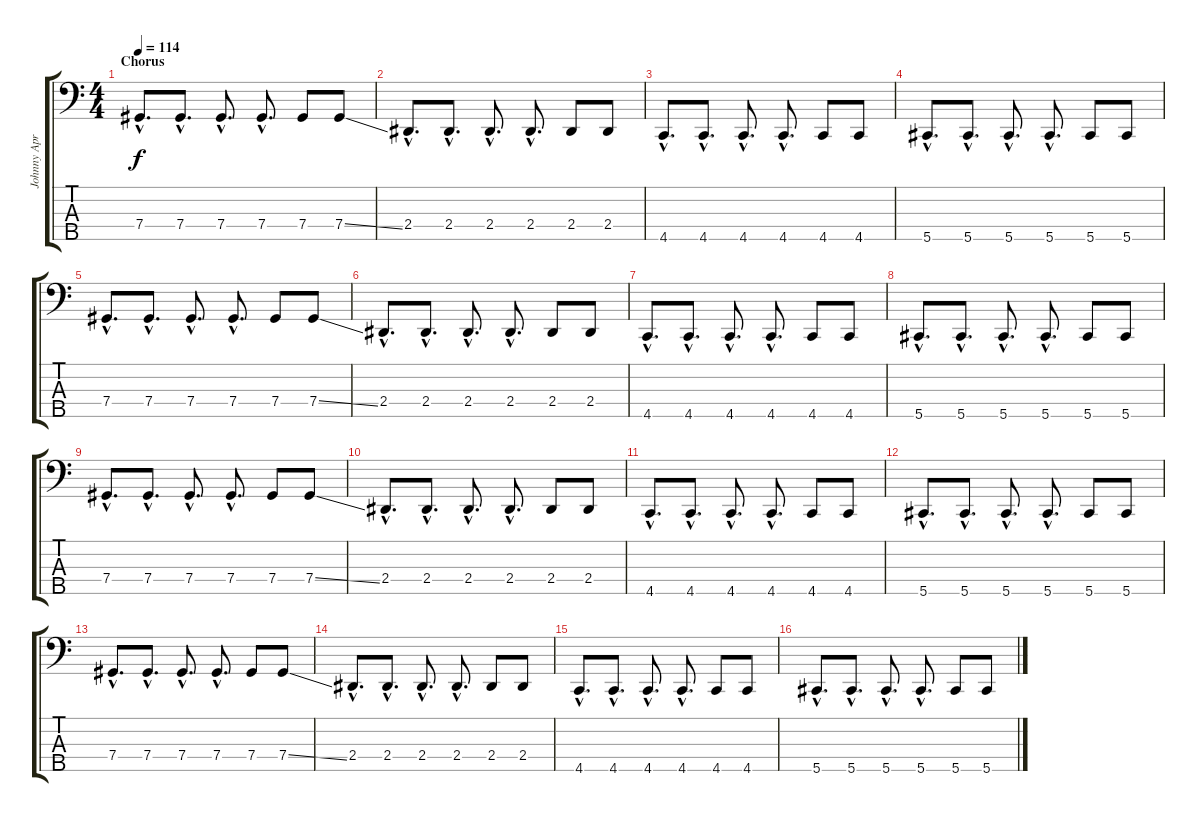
\track ("Johnny April - Bass" "Johnny Apr") {instrument electricbassfinger}
\staff {score tabs}
\tuning (Gb2 Db2 Ab1 Db1 Ab0) {hide}
\ts (4 4)
\section ("" "Chorus")
\tempo 114
\clef f4
\ks c
7.4{hac}.8{d dy f} 7.4{hac}.8{d} 7.4{hac}.8{d} 7.4{hac}.8{d} 7.4.8 7.4{ss}.8 |
2.4{hac}.8{d} 2.4{hac}.8{d} 2.4{hac}.8{d} 2.4{hac}.8{d} 2.4.8 2.4.8 |
4.5{hac}.8{d} 4.5{hac}.8{d} 4.5{hac}.8{d} 4.5{hac}.8{d} 4.5.8 4.5.8 |
5.5{hac}.8{d} 5.5{hac}.8{d} 5.5{hac}.8{d} 5.5{hac}.8{d} 5.5.8 5.5.8 |
7.4{hac}.8{d} 7.4{hac}.8{d} 7.4{hac}.8{d} 7.4{hac}.8{d} 7.4.8 7.4{ss}.8 |
2.4{hac}.8{d} 2.4{hac}.8{d} 2.4{hac}.8{d} 2.4{hac}.8{d} 2.4.8 2.4.8 |
4.5{hac}.8{d} 4.5{hac}.8{d} 4.5{hac}.8{d} 4.5{hac}.8{d} 4.5.8 4.5.8 |
5.5{hac}.8{d} 5.5{hac}.8{d} 5.5{hac}.8{d} 5.5{hac}.8{d} 5.5.8 5.5.8 |
7.4{hac}.8{d} 7.4{hac}.8{d} 7.4{hac}.8{d} 7.4{hac}.8{d} 7.4.8 7.4{ss}.8 |
2.4{hac}.8{d} 2.4{hac}.8{d} 2.4{hac}.8{d} 2.4{hac}.8{d} 2.4.8 2.4.8 |
4.5{hac}.8{d} 4.5{hac}.8{d} 4.5{hac}.8{d} 4.5{hac}.8{d} 4.5.8 4.5.8 |
5.5{hac}.8{d} 5.5{hac}.8{d} 5.5{hac}.8{d} 5.5{hac}.8{d} 5.5.8 5.5.8 |
7.4{hac}.8{d} 7.4{hac}.8{d} 7.4{hac}.8{d} 7.4{hac}.8{d} 7.4.8 7.4{ss}.8 |
2.4{hac}.8{d} 2.4{hac}.8{d} 2.4{hac}.8{d} 2.4{hac}.8{d} 2.4.8 2.4.8 |
4.5{hac}.8{d} 4.5{hac}.8{d} 4.5{hac}.8{d} 4.5{hac}.8{d} 4.5.8 4.5.8 |
5.5{hac}.8{d} 5.5{hac}.8{d} 5.5{hac}.8{d} 5.5{hac}.8{d} 5.5.8 5.5.8
